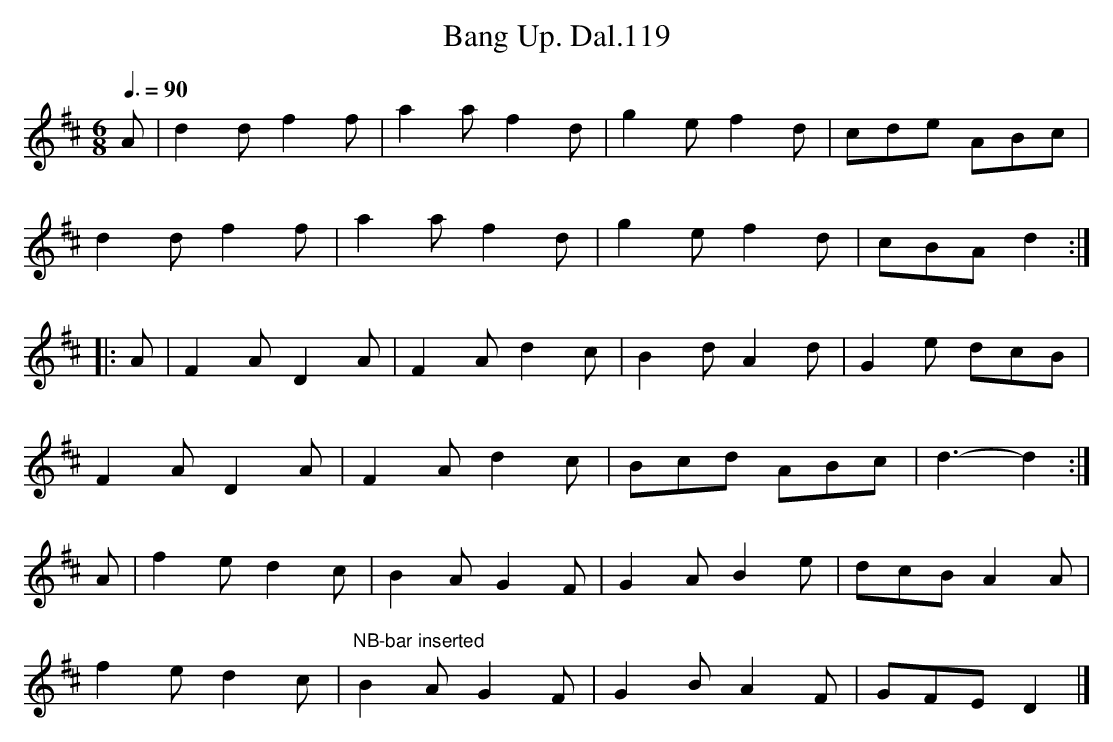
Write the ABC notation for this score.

X:1
T:Bang Up. Dal.119
M:6/8
L:1/8
Q:3/8=90
K:D
A | d2d f2f | a2a f2d | g2e f2d | cde ABc |
d2d f2f | a2a f2d | g2e f2d | cBA d2 :|
|: A | F2A D2A | F2A d2c | B2d A2d | G2e dcB |
F2A D2A | F2A d2c | Bcd ABc | d3- d2 :|
A | f2e d2c | B2A G2F | G2A B2e | dcB A2A |
f2e d2c | "^NB-bar inserted"B2A G2F |G2B A2F | GFE D2 |]
